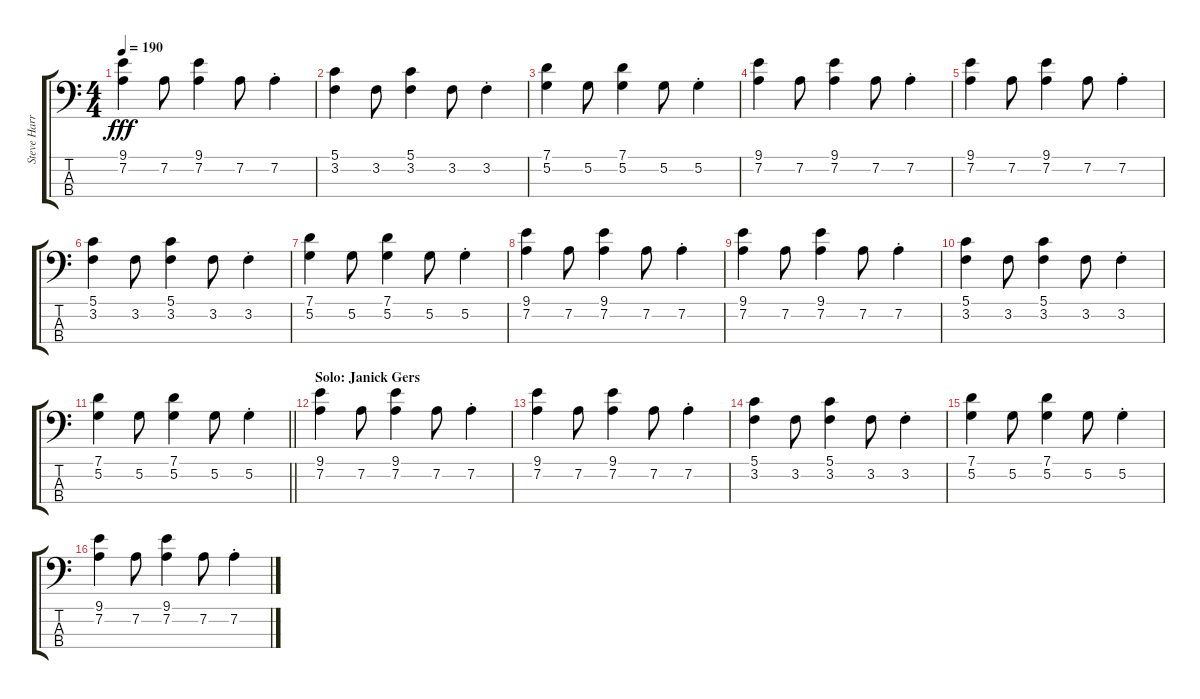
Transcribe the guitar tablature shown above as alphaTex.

\track ("Steve Harris" "Steve Harr") {instrument electricbassfinger}
\staff {score tabs}
\tuning (G2 D2 A1 E1) {hide}
\ts (4 4)
\tempo 190
\clef f4
\ks c
(9.1 7.2).4{dy fff} 7.2.8 (9.1 7.2).4 7.2.8 7.2{st}.4 |
(5.1 3.2).4 3.2.8 (5.1 3.2).4 3.2.8 3.2{st}.4 |
(7.1 5.2).4 5.2.8 (7.1 5.2).4 5.2.8 5.2{st}.4 |
(9.1 7.2).4 7.2.8 (9.1 7.2).4 7.2.8 7.2{st}.4 |
(9.1 7.2).4 7.2.8 (9.1 7.2).4 7.2.8 7.2{st}.4 |
(5.1 3.2).4 3.2.8 (5.1 3.2).4 3.2.8 3.2{st}.4 |
(7.1 5.2).4 5.2.8 (7.1 5.2).4 5.2.8 5.2{st}.4 |
(9.1 7.2).4 7.2.8 (9.1 7.2).4 7.2.8 7.2{st}.4 |
(9.1 7.2).4 7.2.8 (9.1 7.2).4 7.2.8 7.2{st}.4 |
(5.1 3.2).4 3.2.8 (5.1 3.2).4 3.2.8 3.2{st}.4 |
\barLineRight lightlight
(7.1 5.2).4 5.2.8 (7.1 5.2).4 5.2.8 5.2{st}.4 |
\section ("" "Solo: Janick Gers")
(9.1 7.2).4 7.2.8 (9.1 7.2).4 7.2.8 7.2{st}.4 |
(9.1 7.2).4 7.2.8 (9.1 7.2).4 7.2.8 7.2{st}.4 |
(5.1 3.2).4 3.2.8 (5.1 3.2).4 3.2.8 3.2{st}.4 |
(7.1 5.2).4 5.2.8 (7.1 5.2).4 5.2.8 5.2{st}.4 |
(9.1 7.2).4 7.2.8 (9.1 7.2).4 7.2.8 7.2{st}.4
